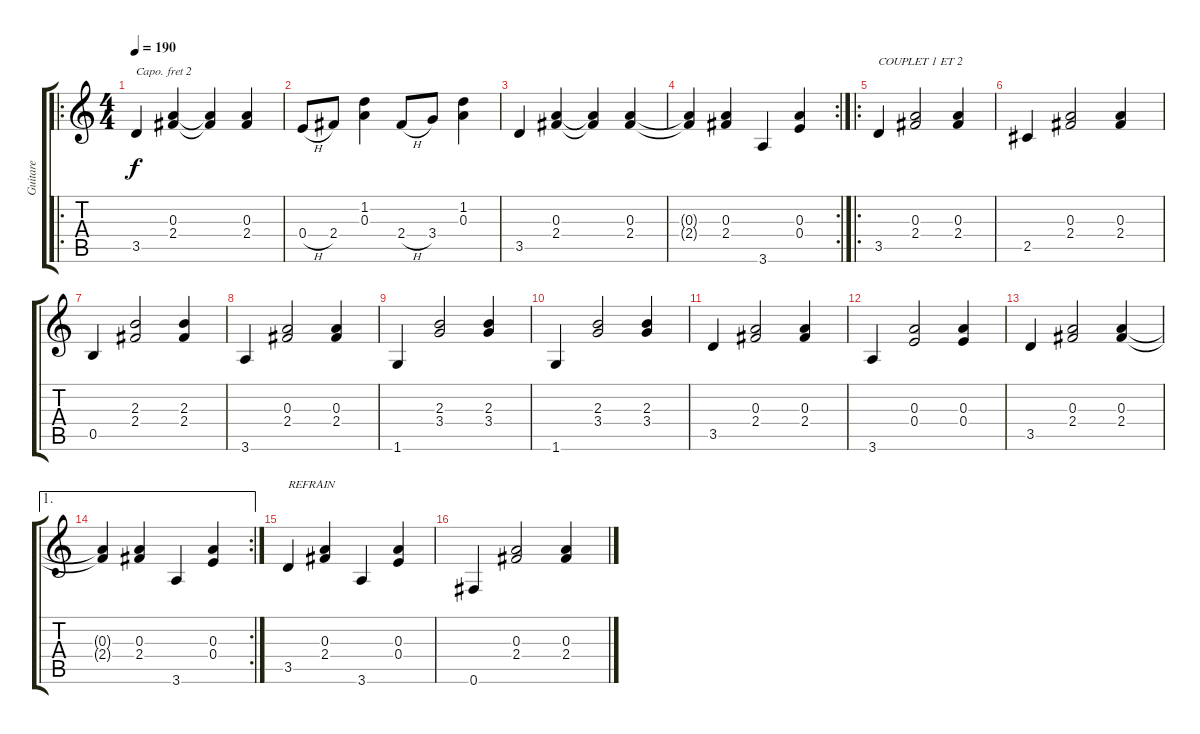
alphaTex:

\track ("Guitare" "Guitare") {instrument acousticguitarsteel}
\staff {score tabs}
\capo 2
\tuning (E4 B3 G3 D3 A2 E2) {hide}
\ro
\ts (4 4)
\tempo 190
\clef g2
\ks c
3.5.4{dy f instrument acousticguitarsteel} (0.3 2.4).4 (0.3{t} 2.4{t}).4 (0.3 2.4).4 |
0.4{h}.8 2.4.8 (1.2 0.3).4 2.4{h}.8 3.4.8 (1.2 0.3).4 |
3.5.4 (0.3 2.4).4 (0.3{t} 2.4{t}).4 (0.3 2.4).4 |
\rc 2
(0.3{t} 2.4{t}).4 (0.3 2.4).4 3.6.4 (0.3 0.4).4 |
\ro
3.5.4{txt "COUPLET 1 ET 2"} (0.3 2.4).2 (0.3 2.4).4 |
2.5.4 (0.3 2.4).2 (0.3 2.4).4 |
0.5.4 (2.3 2.4).2 (2.3 2.4).4 |
3.6.4 (0.3 2.4).2 (0.3 2.4).4 |
1.6.4 (2.3 3.4).2 (2.3 3.4).4 |
1.6.4 (2.3 3.4).2 (2.3 3.4).4 |
3.5.4 (0.3 2.4).2 (0.3 2.4).4 |
3.6.4 (0.3 0.4).2 (0.3 0.4).4 |
3.5.4 (0.3 2.4).2 (0.3 2.4).4 |
\ae 1
\rc 2
(0.3{t} 2.4{t}).4 (0.3 2.4).4 3.6.4 (0.3 0.4).4 |
3.5.4{txt "REFRAIN"} (0.3 2.4).4 3.6.4 (0.3 0.4).4 |
0.6.4 (0.3 2.4).2 (0.3 2.4).4
